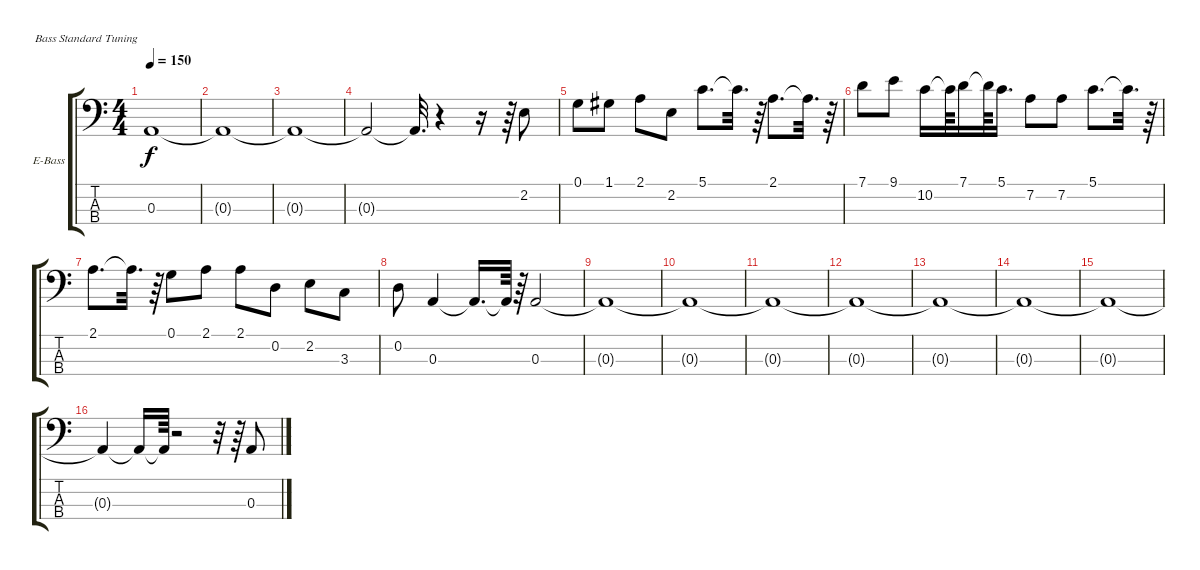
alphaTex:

\bracketExtendMode groupsimilarinstruments
\firstSystemTrackNameOrientation horizontal
\otherSystemsTrackNameOrientation horizontal
\track ("Bass" "E-Bass") {instrument electricbassfinger}
\staff {score tabs}
\tuning (G2 D2 A1 E1)
\ts (4 4)
\tempo 150
\clef f4
\ks c
0.3{t}.1{dy f} |
0.3{t}.1 |
0.3{t}.1 |
0.3{t}.2 0.3{t}.32{d} r.4 r.16 r.64 2.2.8 |
0.1.8 1.1.8 2.1.8 2.2.8 5.1.8{d} 5.1{t}.32{d} r.64 2.1.8{d} 2.1{t}.32{d} r.64 |
7.1.8 9.1.8 10.2.16 10.2{t}.64 7.1.16 7.1{t}.64 5.1.16{d} 7.2.8 7.2.8 5.1.8{d} 5.1{t}.32{d} r.64 |
2.1.8{d} 2.1{t}.32{d} r.64 0.1.8 2.1.8 2.1.8 0.2.8 2.2.8 3.3.8 |
0.2.8 0.3.4 0.3{t}.16{d} 0.3{t}.64 r.64 0.3.2 |
0.3{t}.1 |
0.3{t}.1 |
0.3{t}.1 |
0.3{t}.1 |
0.3{t}.1 |
0.3{t}.1 |
0.3{t}.1 |
0.3{t}.4 0.3{t}.16 0.3{t}.64 r.2 r.32 r.64 0.3.8
